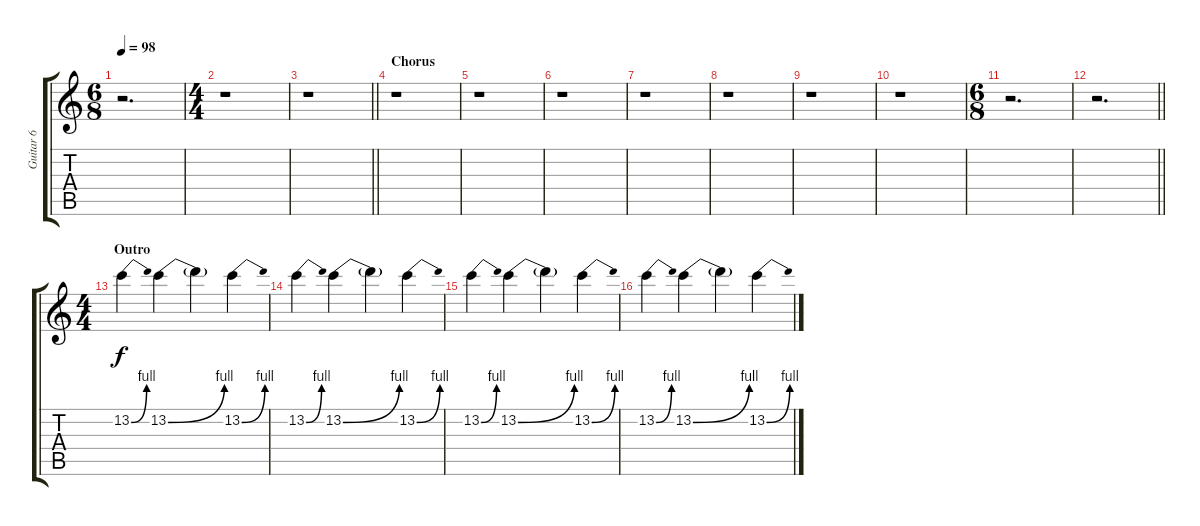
\track ("Guitar 6" "Guitar 6") {instrument distortionguitar}
\staff {score tabs}
\tuning (E4 B3 G3 D3 A2 D2) {hide}
\ts (6 8)
\tempo 98
\clef g2
\ks c
r.2{d dy f} |
\ts (4 4)
r.1 |
\barLineRight lightlight
r.1 |
\section ("" "Chorus")
r.1 |
r.1 |
r.1 |
r.1 |
r.1 |
r.1 |
r.1 |
\ts (6 8)
r.2{d} |
\barLineRight lightlight
r.2{d} |
\ts (4 4)
\section ("" "Outro")
13.2{be (bend 0 0 60 4)}.4 13.2{be (bend 0 0 60 4)}.4 13.2{t}.4 13.2{be (bend 0 0 60 4)}.4 |
13.2{be (bend 0 0 60 4)}.4 13.2{be (bend 0 0 60 4)}.4 13.2{t}.4 13.2{be (bend 0 0 60 4)}.4 |
13.2{be (bend 0 0 60 4)}.4 13.2{be (bend 0 0 60 4)}.4 13.2{t}.4 13.2{be (bend 0 0 60 4)}.4 |
13.2{be (bend 0 0 60 4)}.4 13.2{be (bend 0 0 60 4)}.4 13.2{t}.4 13.2{be (bend 0 0 60 4)}.4
